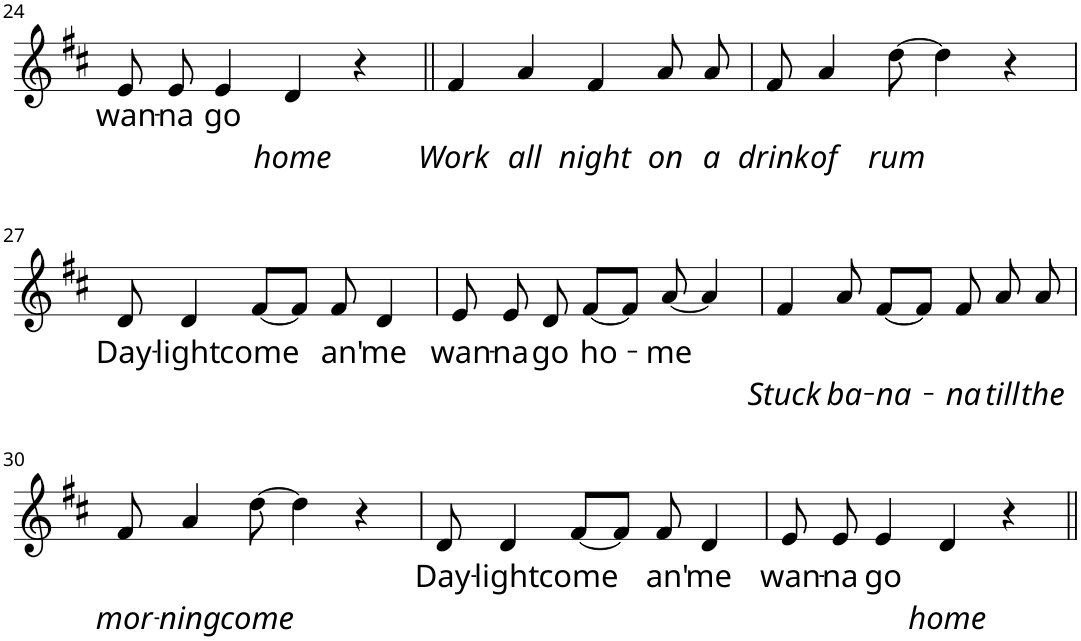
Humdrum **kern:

**kern	**text	**text
*part1	*part1	*part1
*staff1	*staff1	*staff1
!!LO:PB:g=z
*clefG2	*	*
*k[f#c#]	*	*
*D:	*	*
*M4/4	*	*
*met(c)	*	*
=24	=24	=24
!	!LO:LY:b	!
8e/	wan-	.
!	!LO:LY:b	!
8e/	-na	.
!	!LO:LY:b	!
4e/	go	.
!	!	!LO:LY:b
4d/	.	home
4r	.	.
=25||	=25||	=25||
!	!	!LO:LY:b
4f#/	.	Work
!	!	!LO:LY:b
4a/	.	all
!	!	!LO:LY:b
4f#/	.	night
!	!	!LO:LY:b
8a/	.	on
!	!	!LO:LY:b
8a/	.	a
=26	=26	=26
!	!	!LO:LY:b
8f#/	.	drink
!	!	!LO:LY:b
4a/	.	of
!	!	!LO:LY:b
[8dd\	.	rum
4dd\]	.	.
4r	.	.
!!LO:LB:g=z
=27	=27	=27
!	!LO:LY:b	!
8d/	Day-	.
!	!LO:LY:b	!
4d/	-light	.
!	!LO:LY:b	!
[8f#/L	come	.
8f#/J]	.	.
!	!LO:LY:b	!
8f#/	an'	.
!	!LO:LY:b	!
4d/	me	.
=28	=28	=28
!	!LO:LY:b	!
8e/	wan-	.
!	!LO:LY:b	!
8e/	-na	.
!	!LO:LY:b	!
8d/	go	.
!	!LO:LY:b	!
[8f#/L	ho-	.
8f#/J]	.	.
!	!LO:LY:b	!
[8a/	-me	.
4a/]	.	.
=29	=29	=29
!	!	!LO:LY:b
4f#/	.	Stuck
!	!	!LO:LY:b
8a/	.	ba-
!	!	!LO:LY:b
[8f#/L	.	-na-
8f#/J]	.	.
!	!	!LO:LY:b
8f#/	.	-na
!	!	!LO:LY:b
8a/	.	till
!	!	!LO:LY:b
8a/	.	the
!!LO:LB:g=z
=30	=30	=30
!	!	!LO:LY:b
8f#/	.	mor-
!	!	!LO:LY:b
4a/	.	-ning
!	!	!LO:LY:b
[8dd\	.	come
4dd\]	.	.
4r	.	.
=31	=31	=31
!	!LO:LY:b	!
8d/	Day-	.
!	!LO:LY:b	!
4d/	-light	.
!	!LO:LY:b	!
[8f#/L	come	.
8f#/J]	.	.
!	!LO:LY:b	!
8f#/	an'	.
!	!LO:LY:b	!
4d/	me	.
=32	=32	=32
!	!LO:LY:b	!
8e/	wan-	.
!	!LO:LY:b	!
8e/	-na	.
!	!LO:LY:b	!
4e/	go	.
!	!	!LO:LY:b
4d/	.	home
4r	.	.
=||	=||	=||
*-	*-	*-
